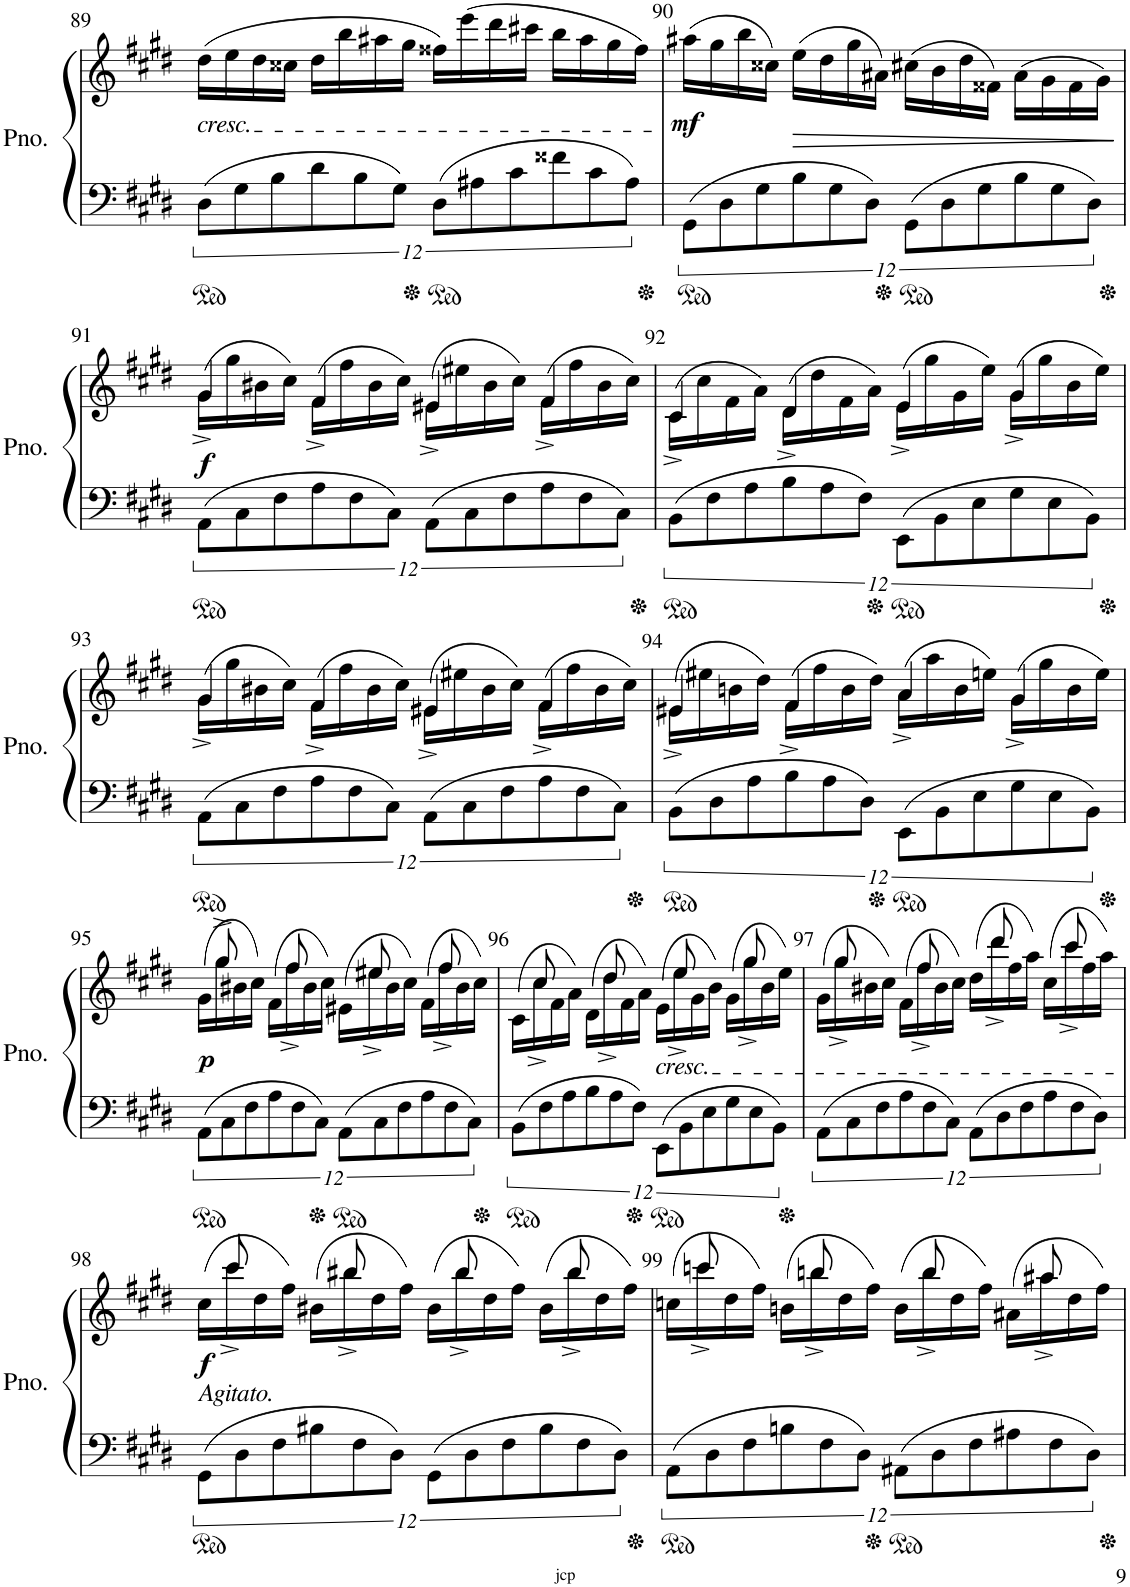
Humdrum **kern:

**kern	**kern	**dynam
*part1	*part1	*part1
*staff2	*staff1	*staff1/2
*I"Piano	*	*
*I'Pno.	*	*
!!LO:PB:g=z
*clefF4	*clefG2	*
*k[f#c#g#d#]	*k[f#c#g#d#]	*
*M2/2	*M2/2	*
*met(c|)	*met(c|)	*
=89	=89	=89
!	!LO:TX:b:i:t=cresc.	!
12D#\L	(16dd#\LL	.
.	16ee\	.
12G#\	.	.
.	16dd#\	.
12B\	.	.
.	16cc##X\JJ	.
12d#\	16dd#\LL	.
.	16bb\	.
12B\	.	.
.	16aa#X\	.
12G#\J	.	.
.	16gg#\JJ	.
12D#\L	16ff##X\LL)	.
.	(16eee\	.
12A#X\	.	.
.	16ddd#\	.
12c#\	.	.
.	16ccc#X\JJ	.
12f##X\	16bb\LL	.
.	16aa#\	.
12c#\	.	.
.	16gg#\	.
12A#\J	.	.
.	16ff##\JJ)	.
=90	=90	=90
!	!	!LO:DY:b
12GG#\L	(16aa#X\LL	mf
.	16gg#\	.
12D#\	.	.
.	16bb\	.
12G#\	.	.
.	16cc##X\JJ)	.
!	!	!LO:HP:b
12B\	(16ee\LL	>
.	16dd#\	.
12G#\	.	.
.	16gg#\	.
12D#\J	.	.
.	16a#X\JJ)	.
12GG#\L	(16cc#X\LL	.
.	16b\	.
12D#\	.	.
.	16dd#\	.
12G#\	.	.
.	16f##X\JJ)	.
12B\	(16a#\LL	.
.	16g#\	.
12G#\	.	.
.	16f##\	.
12D#\J	.	.
.	16g#\JJ)	.
.	.	]
!!LO:LB:g=z
=91	=91	=91
*	*^	*
!	!	!	!LO:DY:b
12AA\L	(>16g#^\LL	4g#/	f
.	16gg#\	.	.
12C#\	.	.	.
.	16b#X\	.	.
12F#\	.	.	.
.	16cc#\JJ)	.	.
12A\	(>16f#^\LL	4f#/	.
.	16ff#\	.	.
12F#\	.	.	.
.	16b#\	.	.
12C#\J	.	.	.
.	16cc#\JJ)	.	.
12AA\L	(>16e#X^\LL	4e#/	.
.	16ee#X\	.	.
12C#\	.	.	.
.	16b#\	.	.
12F#\	.	.	.
.	16cc#\JJ)	.	.
12A\	(>16f#^\LL	4f#/	.
.	16ff#\	.	.
12F#\	.	.	.
.	16b#\	.	.
12C#\J	.	.	.
.	16cc#\JJ)	.	.
=92	=92	=92	=92
12BB\L	(>16c#^\LL	4c#/	.
.	16cc#\	.	.
12F#\	.	.	.
.	16f#\	.	.
12A\	.	.	.
.	16a\JJ)	.	.
12B\	(>16d#^\LL	4d#/	.
.	16dd#\	.	.
12A\	.	.	.
.	16f#\	.	.
12F#\J	.	.	.
.	16a\JJ)	.	.
12EE\L	(>16e^\LL	4e/	.
.	16gg#\	.	.
12BB\	.	.	.
.	16g#\	.	.
12E\	.	.	.
.	16ee\JJ)	.	.
12G#\	(>16g#^\LL	4g#/	.
.	16gg#\	.	.
12E\	.	.	.
.	16b\	.	.
12BB\J	.	.	.
.	16ee\JJ)	.	.
!!LO:LB:g=z	!!
=93	=93	=93	=93
12AA\L	(>16g#^\LL	4g#/	.
.	16gg#\	.	.
12C#\	.	.	.
.	16b#X\	.	.
12F#\	.	.	.
.	16cc#\JJ)	.	.
12A\	(>16f#^\LL	4f#/	.
.	16ff#\	.	.
12F#\	.	.	.
.	16b#\	.	.
12C#\J	.	.	.
.	16cc#\JJ)	.	.
12AA\L	(>16e#X^\LL	4e#/	.
.	16ee#X\	.	.
12C#\	.	.	.
.	16b#\	.	.
12F#\	.	.	.
.	16cc#\JJ)	.	.
12A\	(>16f#^\LL	4f#/	.
.	16ff#\	.	.
12F#\	.	.	.
.	16b#\	.	.
12C#\J	.	.	.
.	16cc#\JJ)	.	.
=94	=94	=94	=94
12BB\L	(>16e#X^\LL	4e#/	.
.	16ee#X\	.	.
12D#\	.	.	.
.	16bn\	.	.
12A\	.	.	.
.	16dd#\JJ)	.	.
12B\	(>16f#^\LL	4f#/	.
.	16ff#\	.	.
12A\	.	.	.
.	16b\	.	.
12D#\J	.	.	.
.	16dd#\JJ)	.	.
12EE\L	(>16a^\LL	4a/	.
.	16aa\	.	.
12BB\	.	.	.
.	16b\	.	.
12E\	.	.	.
.	16een\JJ)	.	.
12G#\	(>16g#^\LL	4g#/	.
.	16gg#\	.	.
12E\	.	.	.
.	16b\	.	.
12BB\J	.	.	.
.	16ee\JJ)	.	.
!!LO:LB:g=z	!!
=95	=95	=95	=95
!	!	!	!LO:DY:b
12AA\L	(>16g#\LL	16ryy	p
.	16gg#^>\	8gg#/	.
12C#\	.	.	.
.	16b#X\	.	.
12F#\	.	.	.
.	16cc#\JJ)	8ryy	.
12A\	(>16f#\LL	.	.
.	16ff#^\	8ff#/	.
12F#\	.	.	.
.	16b#\	.	.
12C#\J	.	.	.
.	16cc#\JJ)	8ryy	.
12AA\L	(>16e#X\LL	.	.
.	16ee#X^\	8ee#/	.
12C#\	.	.	.
.	16b#\	.	.
12F#\	.	.	.
.	16cc#\JJ)	8ryy	.
12A\	(>16f#\LL	.	.
.	16ff#^\	8ff#/	.
12F#\	.	.	.
.	16b#\	.	.
12C#\J	.	.	.
.	16cc#\JJ)	16ryy	.
=96	=96	=96	=96
12BB\L	(>16c#\LL	16ryy	.
.	16cc#^\	8cc#/	.
12F#\	.	.	.
.	16f#\	.	.
12A\	.	.	.
.	16a\JJ)	8ryy	.
12B\	(>16d#\LL	.	.
.	16dd#^\	8dd#/	.
12A\	.	.	.
.	16f#\	.	.
12F#\J	.	.	.
.	16a\JJ)	8ryy	.
!	!LO:TX:b:i:t=cresc.	!	!
12EE\L	(>16e\LL	.	.
.	16ee^\	8ee/	.
12BB\	.	.	.
.	16g#\	.	.
12E\	.	.	.
.	16b\JJ)	8ryy	.
12G#\	(>16g#\LL	.	.
.	16gg#^\	8gg#/	.
12E\	.	.	.
.	16b\	.	.
12BB\J	.	.	.
.	16ee\JJ)	16ryy	.
=97	=97	=97	=97
12AA\L	(>16g#\LL	16ryy	.
.	16gg#^\	8gg#/	.
12C#\	.	.	.
.	16b#X\	.	.
12F#\	.	.	.
.	16cc#\JJ)	8ryy	.
12A\	(>16f#\LL	.	.
.	16ff#^\	8ff#/	.
12F#\	.	.	.
.	16b#\	.	.
12C#\J	.	.	.
.	16cc#\JJ)	8ryy	.
12AA\L	(>16dd#\LL	.	.
.	16ddd#^\	8ddd#/	.
12D#\	.	.	.
.	16ff#\	.	.
12F#\	.	.	.
.	16aa\JJ)	8ryy	.
12A\	(>16cc#\LL	.	.
.	16ccc#^\	8ccc#/	.
12F#\	.	.	.
.	16ff#\	.	.
12D#\J	.	.	.
.	16aa\JJ)	16ryy	.
!!LO:LB:g=z	!!
=98	=98	=98	=98
!	!LO:TX:b:i:t=Agitato.	!	!
!	!	!	!LO:DY:b
12GG#\L	(>16cc#\LL	16ryy	f
.	16ccc#^\	8ccc#/	.
12D#\	.	.	.
.	16dd#\	.	.
12F#\	.	.	.
.	16ff#\JJ)	8ryy	.
12B#X\	(>16b#X\LL	.	.
.	16bb#X^\	8bb#/	.
12F#\	.	.	.
.	16dd#\	.	.
12D#\J	.	.	.
.	16ff#\JJ)	8ryy	.
12GG#\L	(>16b#\LL	.	.
.	16bb#^\	8bb#/	.
12D#\	.	.	.
.	16dd#\	.	.
12F#\	.	.	.
.	16ff#\JJ)	8ryy	.
12B#\	(>16b#\LL	.	.
.	16bb#^\	8bb#/	.
12F#\	.	.	.
.	16dd#\	.	.
12D#\J	.	.	.
.	16ff#\JJ)	16ryy	.
=99	=99	=99	=99
12AA\L	(>16ccn\LL	16ryy	.
.	16cccn^\	8ccc/	.
12D#\	.	.	.
.	16dd#\	.	.
12F#\	.	.	.
.	16ff#\JJ)	8ryy	.
12Bn\	(>16bn\LL	.	.
.	16bbn^\	8bb/	.
12F#\	.	.	.
.	16dd#\	.	.
12D#\J	.	.	.
.	16ff#\JJ)	8ryy	.
12AA#X\L	(>16b\LL	.	.
.	16bb^\	8bb/	.
12D#\	.	.	.
.	16dd#\	.	.
12F#\	.	.	.
.	16ff#\JJ)	8ryy	.
12A#X\	(>16a#X\LL	.	.
.	16aa#X^\	8aa#/	.
12F#\	.	.	.
.	16dd#\	.	.
12D#\J	.	.	.
.	16ff#\JJ)	16ryy	.
*	*v	*v	*
=	=	=
*-	*-	*-
